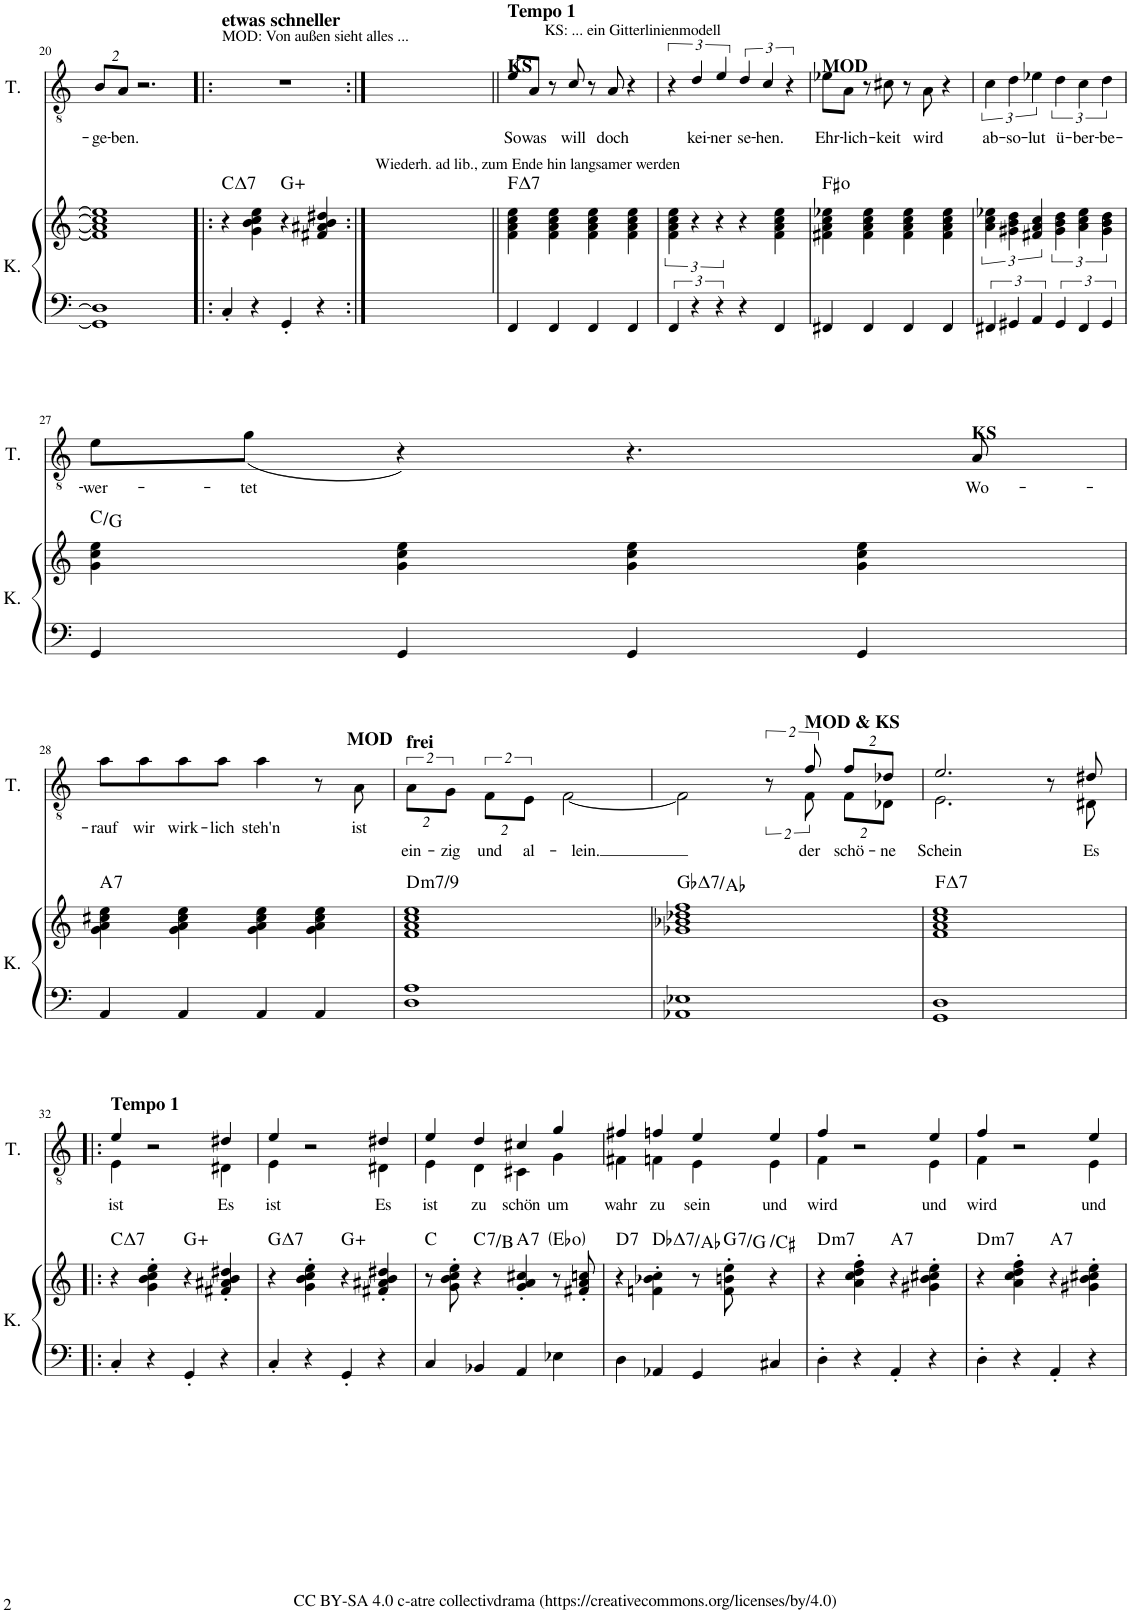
**kern	**kern	**harte	**kern	**text
*part2	*part2	*part2	*part1	*part1
*staff3	*staff2	*	*staff1	*staff1
*I"Klavier	*	*	*I"Gesang	*
*I'K.	*	*	*I'G.	*
!!LO:PB:g=z
*clefF4	*clefG2	*	*clefGv2	*
*k[]	*k[]	*	*k[]	*
*M4/4	*M4/4	*	*M4/4	*
=20	=20	=20	=20	=20
!	!	!	!	!LO:LY:b
1GG] 1D]	1f] 1a] 1cc] 1ee]	.	8B/L	-ge-
!	!	!	!	!LO:LY:b
.	.	.	8A/J	-ben.
.	.	.	2.r	.
=21!|:	=21!|:	=21!|:	=21!|:	=21!|:
!	!	!	!LO:TX:a:t=MOD&colon; Von außen sieht alles ...	!
!	!	!LO:H:kt=7	!LO:TX:a:B:t=etwas schneller	!
4C'/	4r	C:maj7	1r	.
4r	4g\ 4b\ 4cc\ 4ee\	.	.	.
4GG'/	4r	G:aug	.	.
!	!LO:TX:a:t=Wiederh. ad lib., zum Ende hin langsamer werden	!	!	!
4r	4f#X/ 4a#X/ 4b/ 4dd#X/	.	.	.
=22:|!	=22:|!	=22:|!	=22:|!	=22:|!
!	!	!	!LO:TX:a:t=KS&colon; ... ein Gitterlinienmodell	!
4C'	4ryy	.	1ryy	.
4ryy	4g 4b 4cc 4ee	.	.	.
4GG'	4ryy	.	.	.
4ryy	4f#X 4a#X 4b 4dd#X	.	.	.
=23||	=23||	=23||	=23||	=23||
!	!	!	!LO:TX:a:B:t=Tempo 1	!
!	!	!	!LO:TX:a:B:t=KS	!
!	!	!LO:H:kt=7	!	!LO:LY:b
4FF/	4f\ 4a\ 4cc\ 4ee\	F:maj7	8e/L	So
!	!	!	!	!LO:LY:b
.	.	.	8A/J	was
4FF/	4f\ 4a\ 4cc\ 4ee\	.	8r	.
!	!	!	!	!LO:LY:b
.	.	.	8c/	will
4FF/	4f\ 4a\ 4cc\ 4ee\	.	8r	.
!	!	!	!	!LO:LY:b
.	.	.	8A/	doch
4FF/	4f\ 4a\ 4cc\ 4ee\	.	4r	.
=24	=24	=24	=24	=24
6FF/	6f\ 6a\ 6cc\ 6ee\	.	6r	.
!	!	!	!	!LO:LY:b
6r	6r	.	6d/	kei-
!	!	!	!	!LO:LY:b
6r	6r	.	6e/	-ner
!	!	!	!	!LO:LY:b
4r	4r	.	6d/	se-
!	!	!	!	!LO:LY:b
.	.	.	6c/	-hen.
4FF/	4f\ 4a\ 4cc\ 4ee\	.	.	.
.	.	.	6r	.
=25	=25	=25	=25	=25
*	*	*	*^	*
!	!	!	!LO:TX:a:B:t=MOD	!	!
!	!	!	!	!	!LO:LY:b
4FF#X/	4f#X\ 4a\ 4cc\ 4ee-X\	F#:dim	8ryy	8e-X\L	Ehr-
!	!	!	!	!	!LO:LY:b
.	.	.	8ryy	8A\J	-lich-
4FF#/	4f#\ 4a\ 4cc\ 4ee-\	.	8r	8ryy	.
!	!	!	!	!	!LO:LY:b
.	.	.	8ryy	8c#X\	-keit
4FF#/	4f#\ 4a\ 4cc\ 4ee-\	.	8r	8ryy	.
!	!	!	!	!	!LO:LY:b
.	.	.	8ryy	8A\	wird
4FF#/	4f#\ 4a\ 4cc\ 4ee-\	.	4r	4ryy	.
=26	=26	=26	=26	=26	=26
!	!	!	!	!	!LO:LY:b
6FF#X/	6a\ 6cc\ 6ee-X\	.	1ryy	6c\	ab-
!	!	!	!	!	!LO:LY:b
6GG#X/	6g#X\ 6b\ 6dd\	.	.	6d\	-so-
!	!	!	!	!	!LO:LY:b
6AA/	6f#X/ 6a/ 6cc/	.	.	6e-X\	-lut
!	!	!	!	!	!LO:LY:b
6GG#/	6g#\ 6b\ 6dd\	.	.	6d\	ü-
!	!	!	!	!	!LO:LY:b
6FF#/	6a\ 6cc\ 6ee-\	.	.	6c\	-ber-
!	!	!	!	!	!LO:LY:b
6GG#/	6g#\ 6b\ 6dd\	.	.	6d\	-be-
!!LO:LB:g=z	!!
=27	=27	=27	=27	=27	=27
!	!	!	!	!	!LO:LY:b
4GG/	4g\ 4cc\ 4ee\	C:maj/5	8ryy	8e\L	-wer-
!	!	!	!	!	!LO:LY:b
.	.	.	(8ryy	8g\J	-tet
4GG/	4g\ 4cc\ 4ee\	.	4r)	4ryy	.
4GG/	4g\ 4cc\ 4ee\	.	4.r	4.ryy	.
4GG/	4g\ 4cc\ 4ee\	.	.	.	.
!	!	!	!LO:TX:a:B:t=KS	!	!
!	!	!	!	!	!LO:LY:b
.	.	.	8A/	8ryy	Wo-
!!LO:LB:g=z	!!
=28	=28	=28	=28	=28	=28
!	!	!LO:H:kt=7	!	!	!LO:LY:b
4AA/	4g\ 4a\ 4cc#X\ 4ee\	A:7	8a\L	2ryy	-rauf
!	!	!	!	!	!LO:LY:b
.	.	.	8a\	.	wir
!	!	!	!	!	!LO:LY:b
4AA/	4g\ 4a\ 4cc#\ 4ee\	.	8a\	.	wirk-
!	!	!	!	!	!LO:LY:b
.	.	.	8a\J	.	-lich
!	!	!	!	!	!LO:LY:b
4AA/	4g\ 4a\ 4cc#\ 4ee\	.	4a\	4ryy	steh'n
4AA/	4g\ 4a\ 4cc#\ 4ee\	.	8r	8ryy	.
!	!	!	!LO:TX:a:B:t=MOD	!	!
!	!	!	!	!	!LO:LY:b
.	.	.	8ryy	8A\	ist
=29	=29	=29	=29	=29	=29
!	!	!	!LO:TX:a:B:t=frei	!	!
!	!	!LO:H:kt=m7/9	!	!	!LO:LY:b
1D 1A	1f 1a 1cc 1ee	D:min	8ryy	8A\L	ein-
!	!	!	!	!	!LO:LY:b
.	.	.	8ryy	8G\J	-zig
!	!	!	!	!	!LO:LY:b
.	.	.	8ryy	8F\L	und
!	!	!	!	!	!LO:LY:b
.	.	.	8ryy	8E\J	al-
!	!	!	!	!	!LO:LY:b
.	.	.	2ryy	[2F\	-lein.
=30	=30	=30	=30	=30	=30
!	!	!LO:H:kt=7	!	!	!
1AA-X 1E-X	1g-X 1b-X 1dd-X 1ff	Gb:maj7/2	2ryy	2F\]	.
.	.	.	8r	8ryy	.
!	!	!	!LO:TX:a:B:t=MOD & KS	!	!
!	!	!	!	!	!LO:LY:b
.	.	.	8f/	8F\	der
!	!	!	!	!	!LO:LY:b
.	.	.	8f/L	8F\L	schö-
!	!	!	!	!	!LO:LY:b
.	.	.	8d-X/J	8D-X\J	-ne
=31	=31	=31	=31	=31	=31
!	!	!LO:H:kt=7	!	!	!LO:LY:b
1GG 1D	1f 1a 1cc 1ee	F:maj7	2.e/	2.E\	Schein
.	.	.	8r	8ryy	.
!	!	!	!	!	!LO:LY:b
.	.	.	8d#X/	8D#X\	Es
!!LO:LB:g=z	!!
=32!|:	=32!|:	=32!|:	=32!|:	=32!|:	=32!|:
!	!	!	!LO:TX:a:B:t=Tempo 1	!	!
!	!	!LO:H:kt=7	!	!	!LO:LY:b
4C'/	4r	C:maj7	4e/	4E\	ist
4r	4g\' 4b\' 4cc\' 4ee\'	.	2r	2ryy	.
4GG'/	4r	G:aug	.	.	.
!	!	!	!	!	!LO:LY:b
4r	4f#X/' 4a#X/' 4b/' 4dd#X/'	.	4d#X/	4D#X\	Es
=33	=33	=33	=33	=33	=33
!	!	!LO:H:kt=7	!	!	!LO:LY:b
4C'/	4r	G:maj7	4e/	4E\	ist
4r	4g\' 4b\' 4cc\' 4ee\'	.	2r	2ryy	.
4GG'/	4r	G:aug	.	.	.
!	!	!	!	!	!LO:LY:b
4r	4f#X/' 4a#X/' 4b/' 4dd#X/'	.	4d#X/	4D#X\	Es
=34	=34	=34	=34	=34	=34
!	!	!	!	!	!LO:LY:b
4C/	8r	C:maj	4e/	4E\	ist
.	8g\' 8b\' 8cc\' 8ee\'	.	.	.	.
!	!	!LO:H:kt=7	!	!	!LO:LY:b
4BB-X/	4r	C:7/7	4d/	4D\	zu
!	!	!LO:H:kt=7	!	!	!LO:LY:b
4AA/	4g/' 4a/' 4cc#X/'	A:7	4c#X/	4C#X\	schön
!	!	!	!	!	!LO:LY:b
4E-X\	8r	Eb:dim	4g/	4G\	um
.	8f#X/' 8a/' 8ccn/'	.	.	.	.
=35	=35	=35	=35	=35	=35
!	!	!LO:H:kt=7	!	!	!LO:LY:b
4D\	4r	D:7	4f#X/	4F#X\	wahr
!	!	!LO:H:kt=7	!	!	!LO:LY:b
4AA-X/	4fn\' 4b-X\' 4cc\'	Db:maj7/5	4fn/	4Fn\	zu
!	!	!	!	!	!LO:LY:b
4GG/	8r	.	4e/	4E\	sein
!	!	!LO:H:kt=7	!	!	!
.	8f\' 8bn\' 8ee\'	G:7	.	.	.
!	!	!LO:H:kt=N.C.	!	!	!LO:LY:b
4C#X/	4r	N	4e/	4E\	und
=36	=36	=36	=36	=36	=36
!	!	!LO:H:kt=m7	!	!	!LO:LY:b
4D'\	4r	D:min7	4f/	4F\	wird
4r	4a\' 4cc\' 4dd\' 4ff\'	.	2r	2ryy	.
!	!	!LO:H:kt=7	!	!	!
4AA'/	4r	A:7	.	.	.
!	!	!	!	!	!LO:LY:b
4r	4g#X\' 4b\' 4cc#X\' 4ee\'	.	4e/	4E\	und
=37	=37	=37	=37	=37	=37
!	!	!LO:H:kt=m7	!	!	!LO:LY:b
4D'\	4r	D:min7	4f/	4F\	wird
4r	4a\' 4cc\' 4dd\' 4ff\'	.	2r	2ryy	.
!	!	!LO:H:kt=7	!	!	!
4AA'/	4r	A:7	.	.	.
!	!	!	!	!	!LO:LY:b
4r	4g#X\' 4b\' 4cc#X\' 4ee\'	.	4e/	4E\	und
*	*	*	*v	*v	*
=	=	=	=	=
*-	*-	*-	*-	*-
